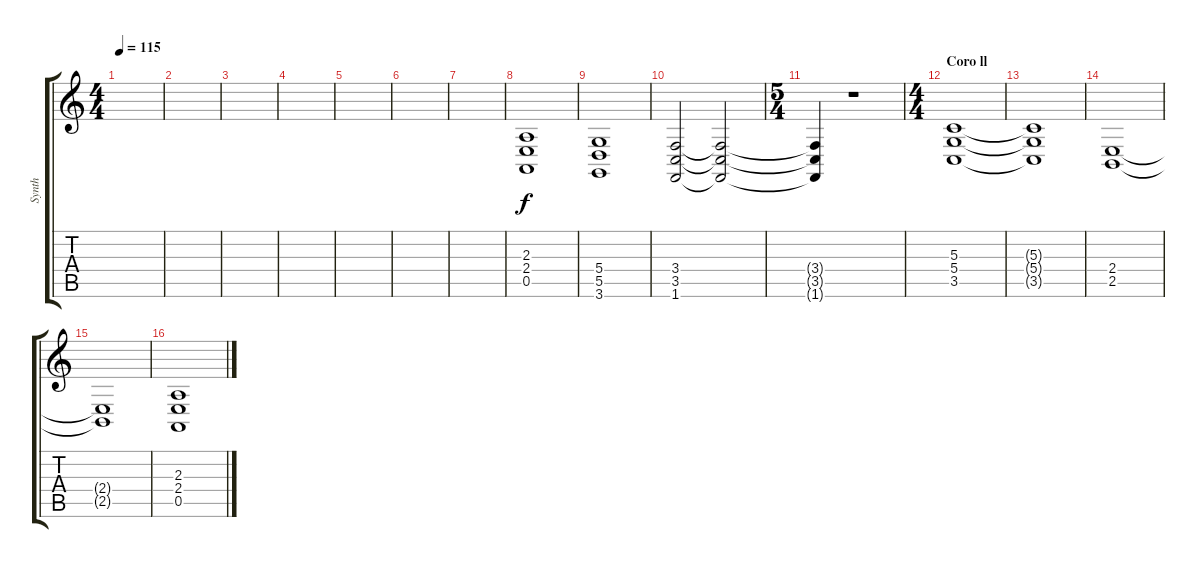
\track ("Synth" "Synth") {instrument stringensemble2}
\staff {score tabs}
\tuning (E4 B3 G3 D3 A2 E2) {hide}
\ts (4 4)
\tempo 115
\clef g2
\ks c
|
|
|
|
|
|
|
(2.3 2.4 0.5).1 |
(5.4 5.5 3.6).1 |
(3.4 3.5 1.6).2 (3.4{t} 3.5{t} 1.6{t}).2 |
\ts (5 4)
(3.4{t} 3.5{t} 1.6{t}).4 r.1 |
\ts (4 4)
\section ("" "Coro ll")
(5.3 5.4 3.5).1 |
(5.3{t} 5.4{t} 3.5{t}).1 |
(2.4 2.5).1 |
(2.4{t} 2.5{t}).1 |
(2.3 2.4 0.5).1
